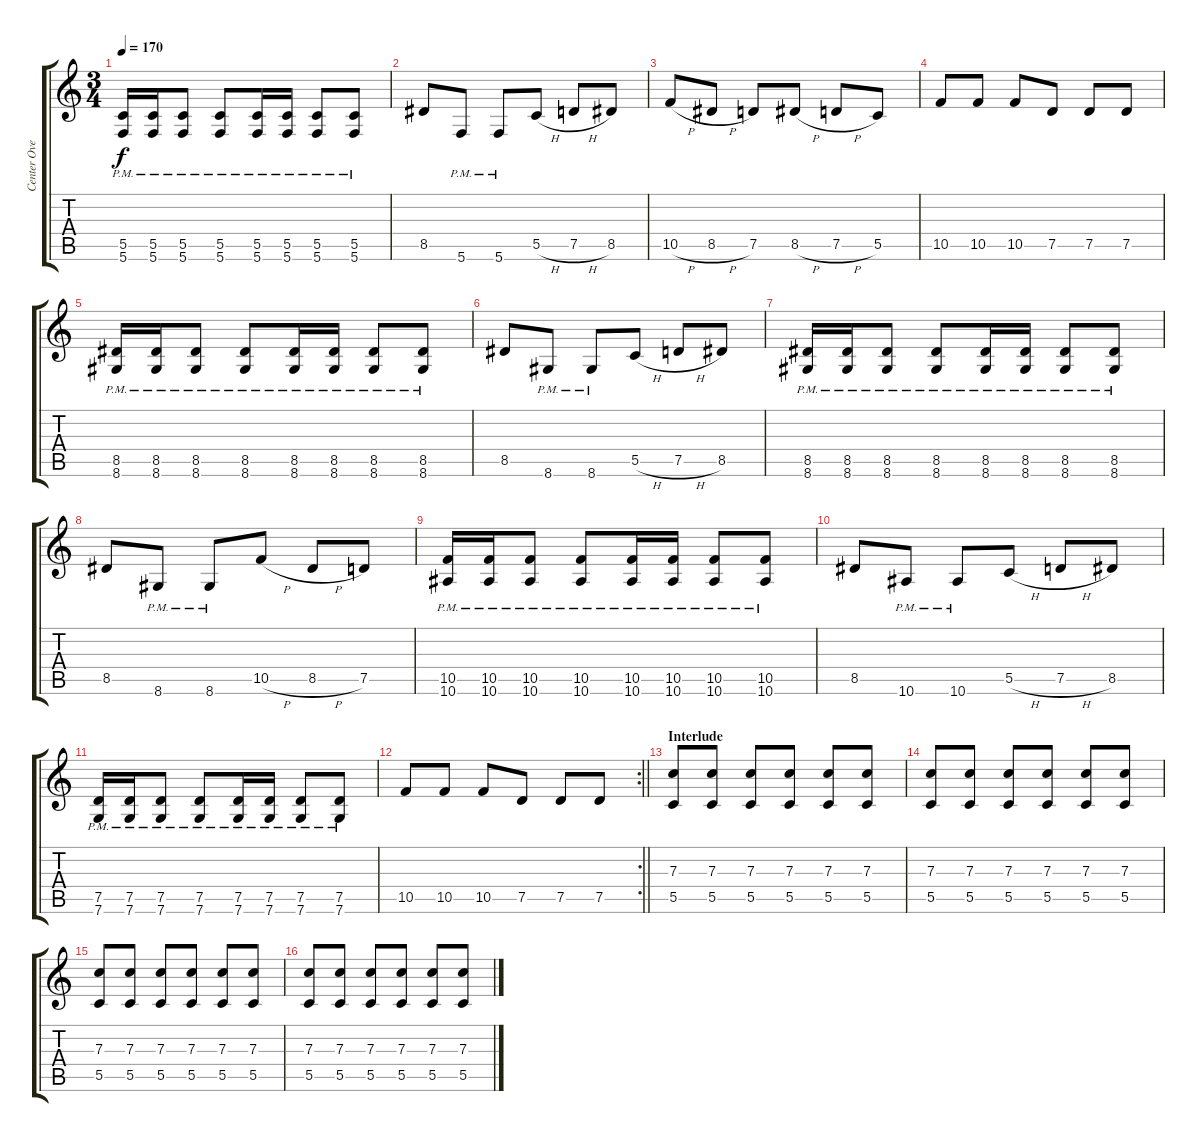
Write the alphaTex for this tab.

\track ("Center Overdriven Guitar" "Center Ove") {instrument distortionguitar}
\staff {score tabs}
\tuning (D4 A3 F3 C3 G2 C2) {hide}
\ts (3 4)
\tempo 170
\clef g2
\ks c
(5.5{pm} 5.6{pm}).16{dy f} (5.5{pm} 5.6{pm}).16 (5.5{pm} 5.6{pm}).8 (5.5{pm} 5.6{pm}).8 (5.5{pm} 5.6{pm}).16 (5.5{pm} 5.6{pm}).16 (5.5{pm} 5.6{pm}).8 (5.5{pm} 5.6{pm}).8 |
8.5.8 5.6{pm}.8 5.6{pm}.8 5.5{h}.8 7.5{h}.8 8.5.8 |
10.5{h}.8 8.5{h}.8 7.5.8 8.5{h}.8 7.5{h}.8 5.5.8 |
10.5.8 10.5.8 10.5.8 7.5.8 7.5.8 7.5.8 |
(8.5{pm} 8.6{pm}).16 (8.5{pm} 8.6{pm}).16 (8.5{pm} 8.6{pm}).8 (8.5{pm} 8.6{pm}).8 (8.5{pm} 8.6{pm}).16 (8.5{pm} 8.6{pm}).16 (8.5{pm} 8.6{pm}).8 (8.5{pm} 8.6{pm}).8 |
8.5.8 8.6{pm}.8 8.6{pm}.8 5.5{h}.8 7.5{h}.8 8.5.8 |
(8.5{pm} 8.6{pm}).16 (8.5{pm} 8.6{pm}).16 (8.5{pm} 8.6{pm}).8 (8.5{pm} 8.6{pm}).8 (8.5{pm} 8.6{pm}).16 (8.5{pm} 8.6{pm}).16 (8.5{pm} 8.6{pm}).8 (8.5{pm} 8.6{pm}).8 |
8.5.8 8.6{pm}.8 8.6{pm}.8 10.5{h}.8 8.5{h}.8 7.5.8 |
(10.5{pm} 10.6{pm}).16 (10.5{pm} 10.6{pm}).16 (10.5{pm} 10.6{pm}).8 (10.5{pm} 10.6{pm}).8 (10.5{pm} 10.6{pm}).16 (10.5{pm} 10.6{pm}).16 (10.5{pm} 10.6{pm}).8 (10.5{pm} 10.6{pm}).8 |
8.5.8 10.6{pm}.8 10.6{pm}.8 5.5{h}.8 7.5{h}.8 8.5.8 |
(7.5{pm} 7.6{pm}).16 (7.5{pm} 7.6{pm}).16 (7.5{pm} 7.6{pm}).8 (7.5{pm} 7.6{pm}).8 (7.5{pm} 7.6{pm}).16 (7.5{pm} 7.6{pm}).16 (7.5{pm} 7.6{pm}).8 (7.5{pm} 7.6{pm}).8 |
\rc 2
\barLineRight lightlight
10.5.8 10.5.8 10.5.8 7.5.8 7.5.8 7.5.8 |
\section ("" "Interlude")
(7.3 5.5).8 (7.3 5.5).8 (7.3 5.5).8 (7.3 5.5).8 (7.3 5.5).8 (7.3 5.5).8 |
(7.3 5.5).8 (7.3 5.5).8 (7.3 5.5).8 (7.3 5.5).8 (7.3 5.5).8 (7.3 5.5).8 |
(7.3 5.5).8 (7.3 5.5).8 (7.3 5.5).8 (7.3 5.5).8 (7.3 5.5).8 (7.3 5.5).8 |
(7.3 5.5).8 (7.3 5.5).8 (7.3 5.5).8 (7.3 5.5).8 (7.3 5.5).8 (7.3 5.5).8
